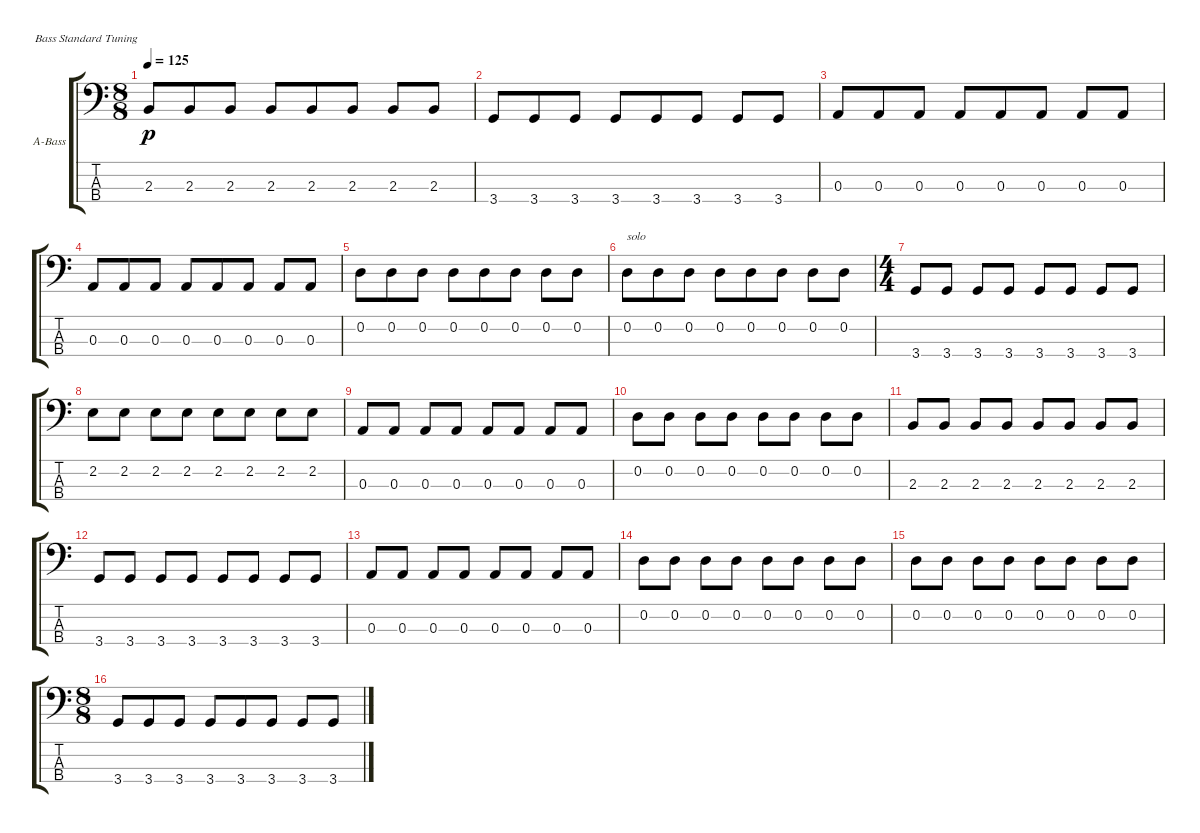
\defaultSystemsLayout 4
\bracketExtendMode groupsimilarinstruments
\firstSystemTrackNameOrientation horizontal
\otherSystemsTrackNameOrientation horizontal
\track ("Acoustic Bass" "A-Bass") {instrument acousticbass}
\staff {score tabs}
\tuning (G2 D2 A1 E1)
\ts (8 8)
\tempo 125
\clef f4
\ks c
2.3.8{dy p} 2.3.8 2.3.8 2.3.8 2.3.8 2.3.8 2.3.8 2.3.8 |
3.4.8 3.4.8 3.4.8 3.4.8 3.4.8 3.4.8 3.4.8 3.4.8 |
0.3.8 0.3.8 0.3.8 0.3.8 0.3.8 0.3.8 0.3.8 0.3.8 |
0.3.8 0.3.8 0.3.8 0.3.8 0.3.8 0.3.8 0.3.8 0.3.8 |
0.2.8 0.2.8 0.2.8 0.2.8 0.2.8 0.2.8 0.2.8 0.2.8 |
0.2.8{txt "solo"} 0.2.8 0.2.8 0.2.8 0.2.8 0.2.8 0.2.8 0.2.8 |
\ts (4 4)
3.4.8 3.4.8 3.4.8 3.4.8 3.4.8 3.4.8 3.4.8 3.4.8 |
2.2.8 2.2.8 2.2.8 2.2.8 2.2.8 2.2.8 2.2.8 2.2.8 |
0.3.8 0.3.8 0.3.8 0.3.8 0.3.8 0.3.8 0.3.8 0.3.8 |
0.2.8 0.2.8 0.2.8 0.2.8 0.2.8 0.2.8 0.2.8 0.2.8 |
2.3.8 2.3.8 2.3.8 2.3.8 2.3.8 2.3.8 2.3.8 2.3.8 |
3.4.8 3.4.8 3.4.8 3.4.8 3.4.8 3.4.8 3.4.8 3.4.8 |
0.3.8 0.3.8 0.3.8 0.3.8 0.3.8 0.3.8 0.3.8 0.3.8 |
0.2.8 0.2.8 0.2.8 0.2.8 0.2.8 0.2.8 0.2.8 0.2.8 |
0.2.8 0.2.8 0.2.8 0.2.8 0.2.8 0.2.8 0.2.8 0.2.8 |
\ts (8 8)
3.4.8 3.4.8 3.4.8 3.4.8 3.4.8 3.4.8 3.4.8 3.4.8
